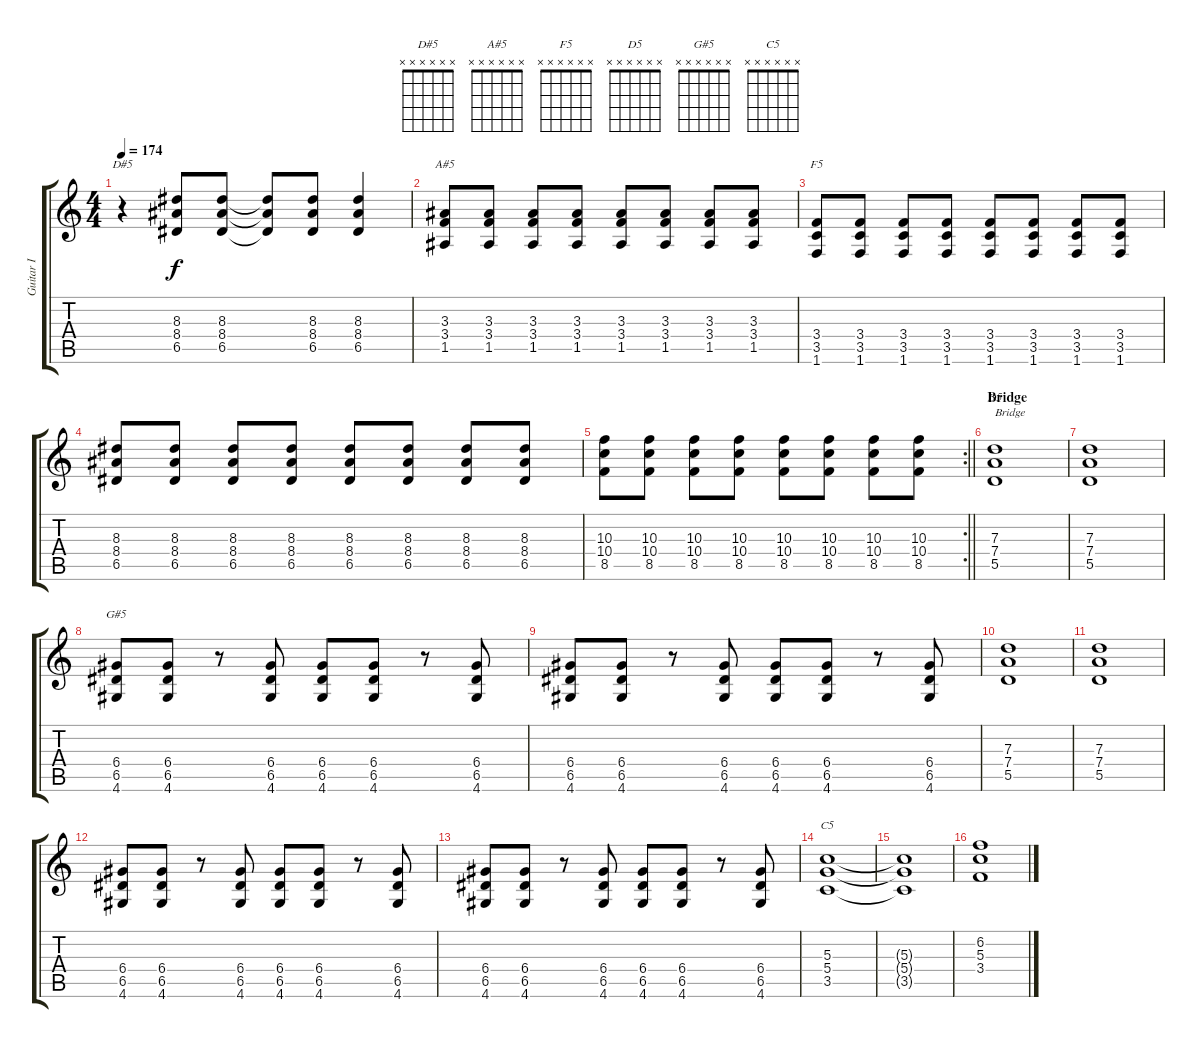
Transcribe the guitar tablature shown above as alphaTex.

\track ("Guitar I" "Guitar I") {instrument distortionguitar}
\staff {score tabs}
\tuning (E4 B3 G3 D3 A2 E2) {hide}
\chord ("D#5" x x x x x x)
\chord ("A#5" x x x x x x)
\chord ("F5" x x x x x x)
\chord ("D5" x x x x x x)
\chord ("G#5" x x x x x x)
\chord ("C5" x x x x x x)
\ts (4 4)
\tempo 174
\clef g2
\ks c
r.4{ch "D#5" dy f} (8.3 8.4 6.5).8 (8.3 8.4 6.5).8 (8.3{t} 8.4{t} 6.5{t}).8 (8.3 8.4 6.5).8 (8.3 8.4 6.5).4 |
(3.3 3.4 1.5).8{ch "A#5"} (3.3 3.4 1.5).8 (3.3 3.4 1.5).8 (3.3 3.4 1.5).8 (3.3 3.4 1.5).8 (3.3 3.4 1.5).8 (3.3 3.4 1.5).8 (3.3 3.4 1.5).8 |
(3.4 3.5 1.6).8{ch "F5"} (3.4 3.5 1.6).8 (3.4 3.5 1.6).8 (3.4 3.5 1.6).8 (3.4 3.5 1.6).8 (3.4 3.5 1.6).8 (3.4 3.5 1.6).8 (3.4 3.5 1.6).8 |
(8.3 8.4 6.5).8 (8.3 8.4 6.5).8 (8.3 8.4 6.5).8 (8.3 8.4 6.5).8 (8.3 8.4 6.5).8 (8.3 8.4 6.5).8 (8.3 8.4 6.5).8 (8.3 8.4 6.5).8 |
\rc 2
\barLineRight lightlight
(10.3 10.4 8.5).8 (10.3 10.4 8.5).8 (10.3 10.4 8.5).8 (10.3 10.4 8.5).8 (10.3 10.4 8.5).8 (10.3 10.4 8.5).8 (10.3 10.4 8.5).8 (10.3 10.4 8.5).8 |
\section ("" "Bridge")
(7.3 7.4 5.5).1{ch "D5" txt "Bridge"} |
(7.3 7.4 5.5).1 |
(6.4 6.5 4.6).8{ch "G#5"} (6.4 6.5 4.6).8 r.8 (6.4 6.5 4.6).8 (6.4 6.5 4.6).8 (6.4 6.5 4.6).8 r.8 (6.4 6.5 4.6).8 |
(6.4 6.5 4.6).8 (6.4 6.5 4.6).8 r.8 (6.4 6.5 4.6).8 (6.4 6.5 4.6).8 (6.4 6.5 4.6).8 r.8 (6.4 6.5 4.6).8 |
(7.3 7.4 5.5).1 |
(7.3 7.4 5.5).1 |
(6.4 6.5 4.6).8 (6.4 6.5 4.6).8 r.8 (6.4 6.5 4.6).8 (6.4 6.5 4.6).8 (6.4 6.5 4.6).8 r.8 (6.4 6.5 4.6).8 |
(6.4 6.5 4.6).8 (6.4 6.5 4.6).8 r.8 (6.4 6.5 4.6).8 (6.4 6.5 4.6).8 (6.4 6.5 4.6).8 r.8 (6.4 6.5 4.6).8 |
(5.3 5.4 3.5).1{ch "C5"} |
(5.3{t} 5.4{t} 3.5{t}).1 |
(6.2 5.3 3.4).1
